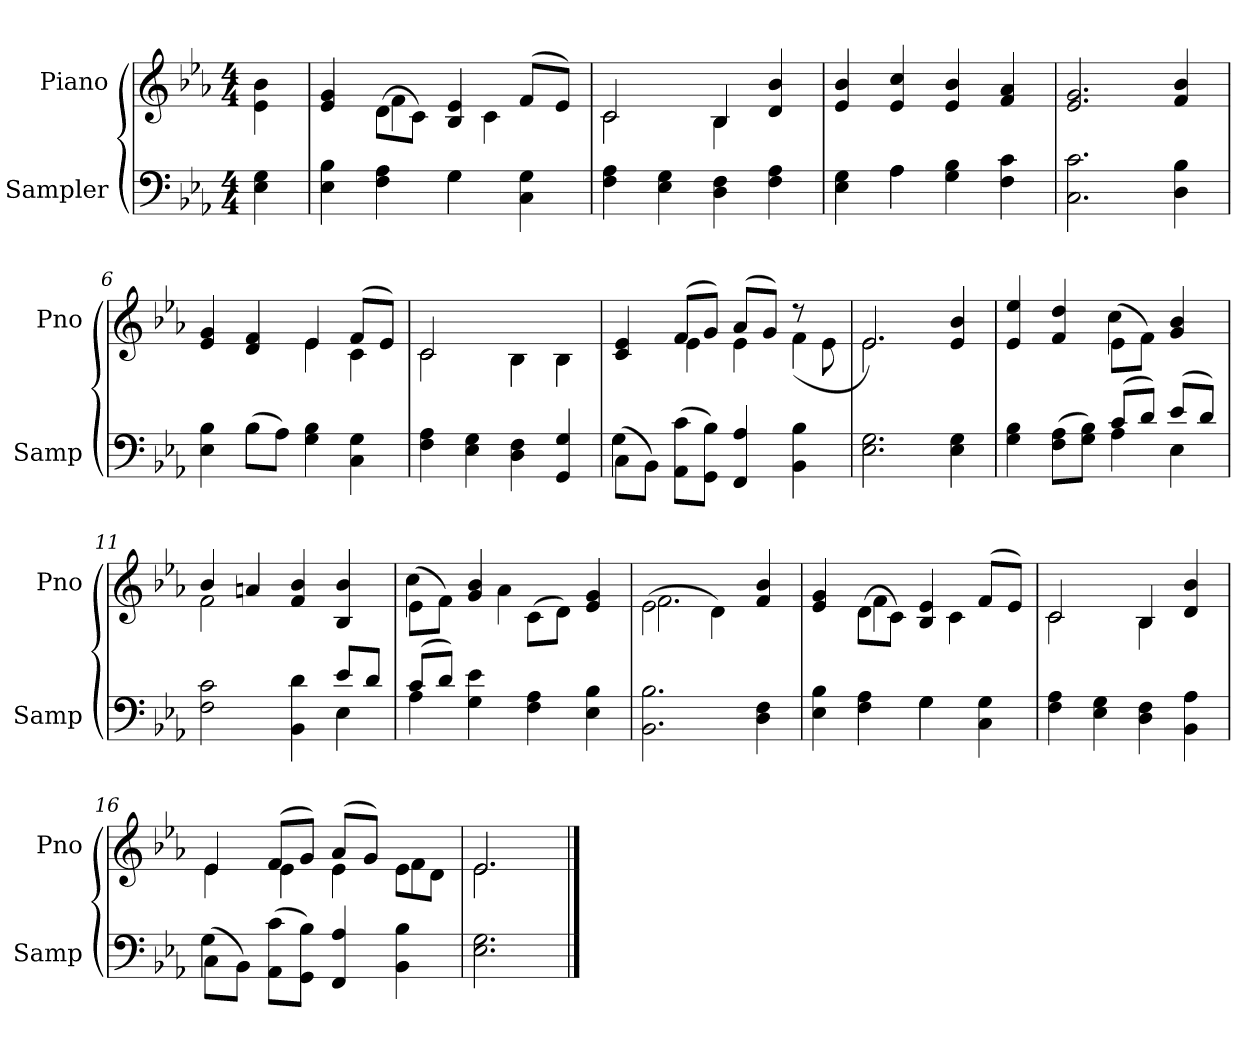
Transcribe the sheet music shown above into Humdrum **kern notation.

**kern	**kern
*part2	*part1
*staff2	*staff1
*I"Sampler	*I"Piano
*I'Samp	*I'Pno
*clefF4	*clefG2
*k[b-e-a-]	*k[b-e-a-]
*E-:	*E-:
*M4/4	*M4/4
=1	=1
4E- 4G	4e-\ 4b-\
=2	=2
*^	*^
4E- 4B-	2ryy	4e- 4g	4ryy
4F 4A-	.	(8d\L	4f
.	.	8c\J)	.
4G\	4G	4B- 4e-	8ryy
.	.	.	4c
4C 4G	4ryy	(8f/L	.
.	.	8e-/J)	8ryy
*v	*v	*	*
=3	=3	=3
4F 4A-	2c/	2c
4E- 4G	.	.
4D 4F	4B-/	4B-
4F 4A-	4d 4b-	4ryy
*	*v	*v
=4	=4
*^	*
4E- 4G	4ryy	4e- 4b-
4A-\	4A-	4e- 4cc
4G 4B-	2ryy	4e- 4b-
4F 4c	.	4f 4a-
*v	*v	*
=5	=5
2.C 2.c	2.e- 2.g
4D 4B-	4f 4b-
=6	=6
*^	*^
4E- 4B-	4ryy	4e- 4g	2ryy
(8B-\L	4B-	4d 4f	.
8A-\J)	.	.	.
4G 4B-	2ryy	4e-/	4e-
4C 4G	.	(8f/L	4c
.	.	8e-/J)	.
*v	*v	*	*
=7	=7	=7
4F 4A-	2c/	2c
4E- 4G	.	.
4D 4F	4B-\	4B-
4GG 4G	4B-\	4B-
=8	=8	=8
*^	*	*
(8C\L	4G	4c 4e-	4ryy
8BB-\J)	.	.	.
(8AA-\ 8c\L	2.ryy	(8f/L	4e-
8GG\ 8B-\J)	.	8g/J)	.
4FF 4A-	.	(8a-/L	4e-
.	.	8g/J)	.
4BB- 4B-	.	8r	(4f
.	.	8e-\	.
*v	*v	*	*
=9	=9	=9
2.E- 2.G	2.e-/)	2.e-
4E- 4G	4e- 4b-	4ryy
=10	=10	=10
*^	*	*
4G 4B-	2ryy	4e- 4ee-	2ryy
(8F\ 8A-\L	.	4f 4dd	.
8G\ 8B-\J)	.	.	.
(8c/L	4A-	(8e-\L	4cc
8d/J)	.	8f\J)	.
(8e-/L	4E-	4g 4b-	4ryy
8d/J)	.	.	.
=11	=11	=11	=11
2F 2c	2.ryy	4b-/	2f
.	.	4an/	.
4BB- 4d	.	4f 4b-	2ryy
8e-/L	4E-	4B- 4b-	.
8d/J	.	.	.
=12	=12	=12	=12
(8c/L	4A-	(8e-\L	4cc
8d/J)	.	8f\J)	.
4G 4e-	2.ryy	4g 4b-	8ryy
.	.	.	4a-
4F 4A-	.	(8c\L	.
.	.	8d\J)	4.ryy
4E- 4B-	.	4e- 4g	.
*v	*v	*	*
=13	=13	=13
2.BB- 2.B-	(2e-\	2.f
.	4d\)	.
4D 4F	4f 4b-	4ryy
=14	=14	=14
*^	*	*
4E- 4B-	2ryy	4e- 4g	4ryy
4F 4A-	.	(8d\L	4f
.	.	8c\J)	.
4G\	4G	4B- 4e-	8ryy
.	.	.	4c
4C 4G	4ryy	(8f/L	.
.	.	8e-/J)	8ryy
*v	*v	*	*
=15	=15	=15
4F 4A-	2c/	2c
4E- 4G	.	.
4D 4F	4B-/	4B-
4BB- 4A-	4d 4b-	4ryy
=16	=16	=16
*^	*	*
(8C\L	4G	4e-/	4e-
8BB-\J)	.	.	.
(8AA-\ 8c\L	2.ryy	(8f/L	4e-
8GG\ 8B-\J)	.	8g/J)	.
4FF 4A-	.	(8a-/L	4e-
.	.	8g/J)	.
4BB- 4B-	.	8e-\L	4f
.	.	8d\J	.
*v	*v	*	*
=17	=17	=17
2.E- 2.G	2.e-/	2.e-
*	*v	*v
==	==
*-	*-
